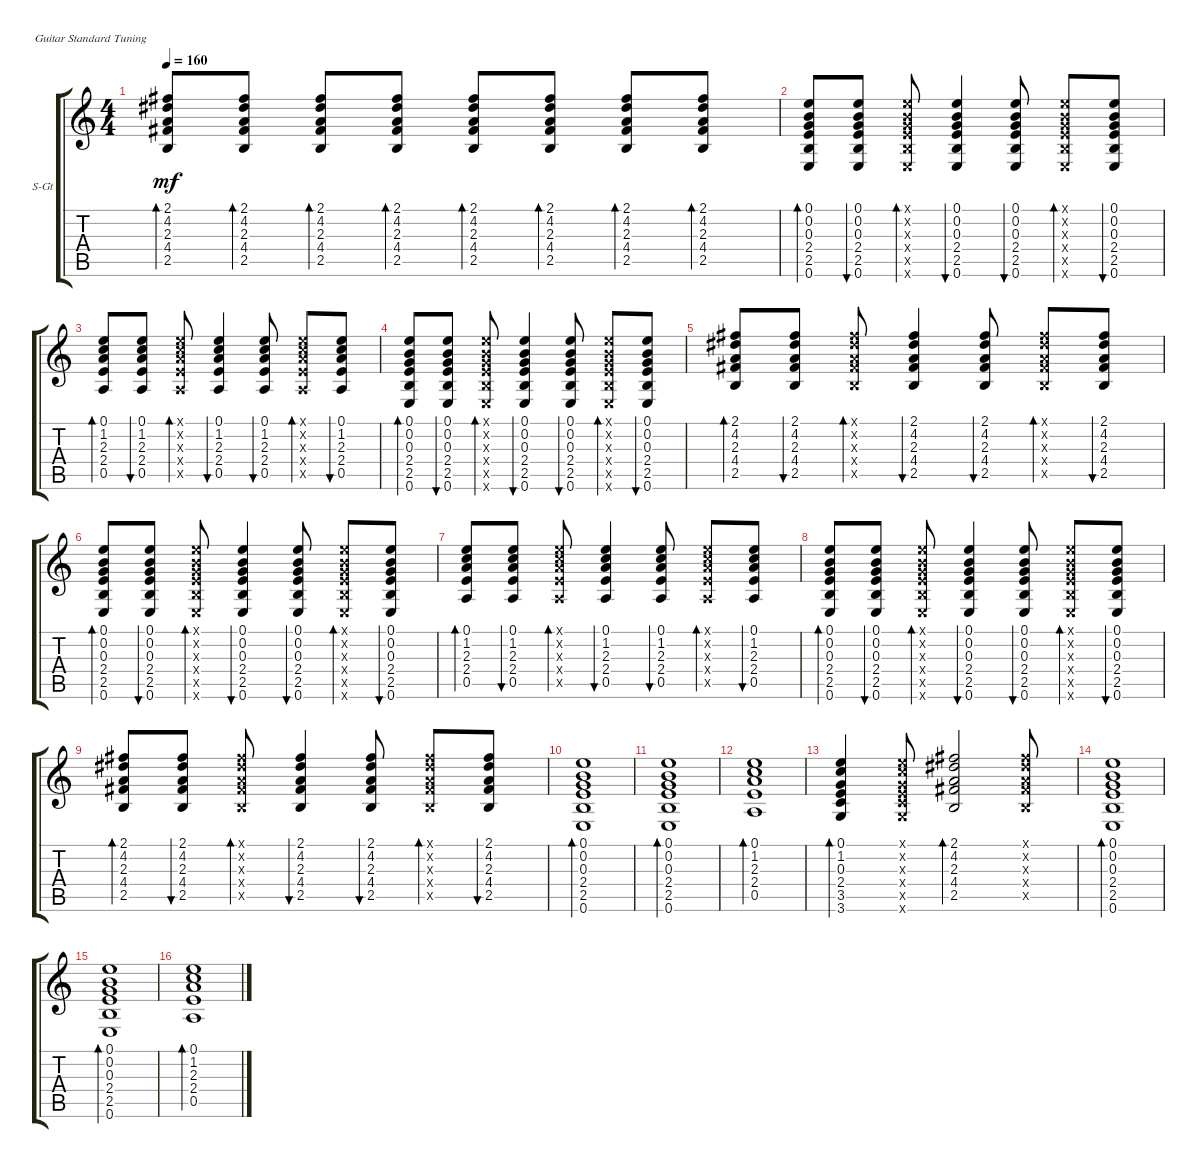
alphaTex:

\defaultSystemsLayout 4
\bracketExtendMode groupsimilarinstruments
\firstSystemTrackNameOrientation horizontal
\otherSystemsTrackNameOrientation horizontal
\track ("Steel Guitar" "S-Gt") {instrument acousticguitarsteel}
\staff {score tabs}
\tuning (E4 B3 G3 D3 A2 E2)
\ts (4 4)
\tempo 160
\clef g2
\ks c
(2.5 4.4 2.3 4.2 2.1).8{bd 114 dy mf} (2.5 4.4 2.3 4.2 2.1).8{bd 114} (2.5 4.4 2.3 4.2 2.1).8{bd 114} (2.5 4.4 2.3 4.2 2.1).8{bd 114} (2.5 4.4 2.3 4.2 2.1).8{bd 114} (2.5 4.4 2.3 4.2 2.1).8{bd 114} (2.5 4.4 2.3 4.2 2.1).8{bd 114} (2.5 4.4 2.3 4.2 2.1).8{bd 114} |
(0.6 2.5 2.4 0.3 0.2 0.1).8{bd 116} (0.6 2.5 2.4 0.3 0.2 0.1).8{bu 115} (0.6{x} 2.5{x} 2.4{x} 0.3{x} 0.2{x} 0.1{x}).8{bd 116} (0.6 2.5 2.4 0.3 0.2 0.1).4{bu 115} (0.6 2.5 2.4 0.3 0.2 0.1).8{bu 115} (0.6{x} 2.5{x} 2.4{x} 0.3{x} 0.2{x} 0.1{x}).8{bd 116} (0.6 2.5 2.4 0.3 0.2 0.1).8{bu 115} |
(0.5 2.4 2.3 1.2 0.1).8{bd 114} (0.1 1.2 2.3 2.4 0.5).8{bu 114} (0.5{x} 2.4{x} 2.3{x} 1.2{x} 0.1{x}).8{bd 114} (0.1 1.2 2.3 2.4 0.5).4{bu 114} (0.1 1.2 2.3 2.4 0.5).8{bu 114} (0.5{x} 2.4{x} 2.3{x} 1.2{x} 0.1{x}).8{bd 114} (0.1 1.2 2.3 2.4 0.5).8{bu 114} |
(0.6 2.5 2.4 0.3 0.2 0.1).8{bd 116} (0.6 2.5 2.4 0.3 0.2 0.1).8{bu 115} (0.6{x} 2.5{x} 2.4{x} 0.3{x} 0.2{x} 0.1{x}).8{bd 116} (0.6 2.5 2.4 0.3 0.2 0.1).4{bu 115} (0.6 2.5 2.4 0.3 0.2 0.1).8{bu 115} (0.6{x} 2.5{x} 2.4{x} 0.3{x} 0.2{x} 0.1{x}).8{bd 116} (0.6 2.5 2.4 0.3 0.2 0.1).8{bu 115} |
(2.5 4.4 2.3 4.2 2.1).8{bd 114} (2.5 4.4 2.3 4.2 2.1).8{bu 114} (2.5{x} 4.4{x} 2.3{x} 4.2{x} 2.1{x}).8{bd 114} (2.5 4.4 2.3 4.2 2.1).4{bu 114} (2.5 4.4 2.3 4.2 2.1).8{bu 114} (2.5{x} 4.4{x} 2.3{x} 4.2{x} 2.1{x}).8{bd 114} (2.5 4.4 2.3 4.2 2.1).8{bu 114} |
(0.6 2.5 2.4 0.3 0.2 0.1).8{bd 116} (0.6 2.5 2.4 0.3 0.2 0.1).8{bu 115} (0.6{x} 2.5{x} 2.4{x} 0.3{x} 0.2{x} 0.1{x}).8{bd 116} (0.6 2.5 2.4 0.3 0.2 0.1).4{bu 115} (0.6 2.5 2.4 0.3 0.2 0.1).8{bu 115} (0.6{x} 2.5{x} 2.4{x} 0.3{x} 0.2{x} 0.1{x}).8{bd 116} (0.6 2.5 2.4 0.3 0.2 0.1).8{bu 115} |
(0.5 2.4 2.3 1.2 0.1).8{bd 114} (0.1 1.2 2.3 2.4 0.5).8{bu 114} (0.5{x} 2.4{x} 2.3{x} 1.2{x} 0.1{x}).8{bd 114} (0.1 1.2 2.3 2.4 0.5).4{bu 114} (0.1 1.2 2.3 2.4 0.5).8{bu 114} (0.5{x} 2.4{x} 2.3{x} 1.2{x} 0.1{x}).8{bd 114} (0.1 1.2 2.3 2.4 0.5).8{bu 114} |
(0.6 2.5 2.4 0.3 0.2 0.1).8{bd 116} (0.6 2.5 2.4 0.3 0.2 0.1).8{bu 115} (0.6{x} 2.5{x} 2.4{x} 0.3{x} 0.2{x} 0.1{x}).8{bd 116} (0.6 2.5 2.4 0.3 0.2 0.1).4{bu 115} (0.6 2.5 2.4 0.3 0.2 0.1).8{bu 115} (0.6{x} 2.5{x} 2.4{x} 0.3{x} 0.2{x} 0.1{x}).8{bd 116} (0.6 2.5 2.4 0.3 0.2 0.1).8{bu 115} |
(2.5 4.4 2.3 4.2 2.1).8{bd 114} (2.5 4.4 2.3 4.2 2.1).8{bu 114} (2.5{x} 4.4{x} 2.3{x} 4.2{x} 2.1{x}).8{bd 114} (2.5 4.4 2.3 4.2 2.1).4{bu 114} (2.5 4.4 2.3 4.2 2.1).8{bu 114} (2.5{x} 4.4{x} 2.3{x} 4.2{x} 2.1{x}).8{bd 114} (2.5 4.4 2.3 4.2 2.1).8{bu 114} |
(0.6 2.5 2.4 0.3 0.2 0.1).1{bd 243} |
(0.6 2.5 2.4 0.3 0.2 0.1).1{bd 237} |
(0.5 2.4 2.3 1.2 0.1).1{bd 243} |
(3.6 3.5 2.4 0.3 1.2 0.1).4{bd 122} (3.6{x} 3.5{x} 2.4{x} 0.3{x} 1.2{x} 0.1{x}).8 (2.5 4.4 2.3 4.2 2.1).2{bd 240} (2.5{x} 4.4{x} 2.3{x} 4.2{x} 2.1{x}).8 |
(0.6 2.5 2.4 0.3 0.2 0.1).1{bd 243} |
(0.6 2.5 2.4 0.3 0.2 0.1).1{bd 237} |
(0.5 2.4 2.3 1.2 0.1).1{bd 243}
